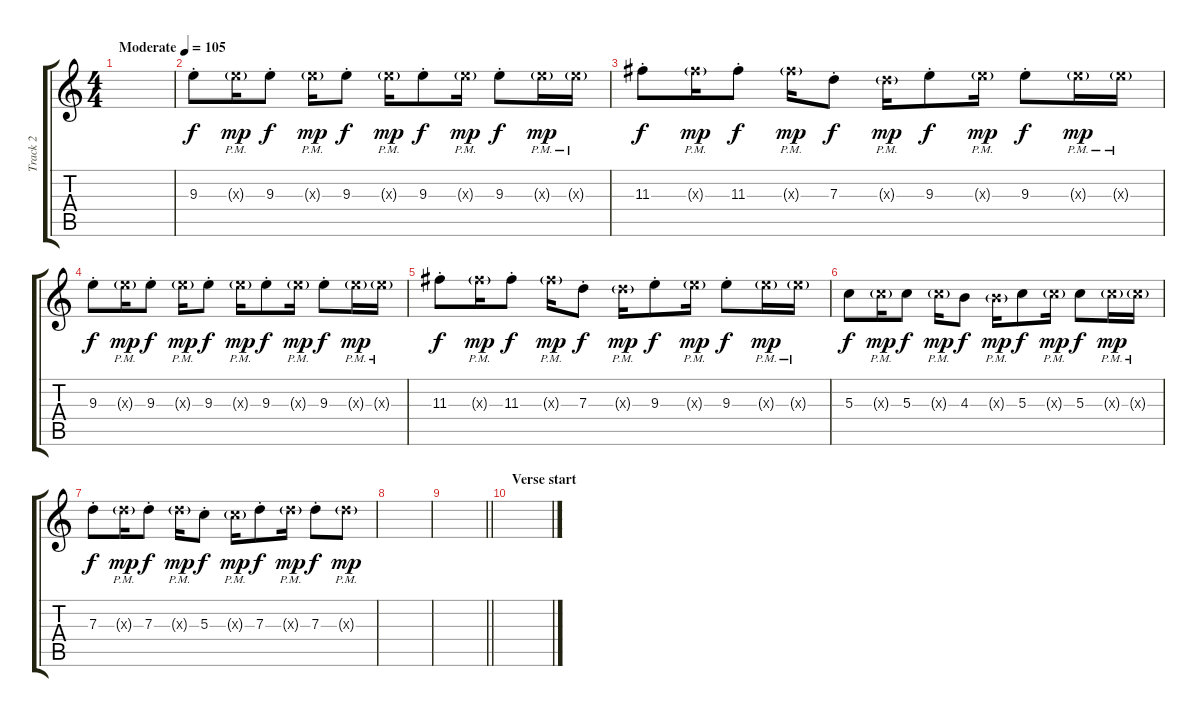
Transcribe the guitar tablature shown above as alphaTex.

\track ("Track 2" "Track 2") {instrument electricguitarjazz}
\staff {score tabs}
\tuning (E4 B3 G3 D3 A2 E2) {hide}
\ts (4 4)
\tempo (105 "Moderate")
\clef g2
\ks c
|
9.3{st}.8 9.3{g pm x}.16{dy mp} 9.3{st}.8{dy f} 9.3{g pm x}.16{dy mp} 9.3{st}.8{dy f} 9.3{g pm x}.16{dy mp} 9.3{st}.8{dy f} 9.3{g pm x}.16{dy mp} 9.3{st}.8{dy f} 9.3{g pm x}.16{dy mp} 9.3{g pm x}.16 |
11.3{st}.8{dy f} 11.3{g pm x}.16{dy mp} 11.3{st}.8{dy f} 11.3{g pm x}.16{dy mp} 7.3{st}.8{dy f} 7.3{g pm x}.16{dy mp} 9.3{st}.8{dy f} 9.3{g pm x}.16{dy mp} 9.3{st}.8{dy f} 9.3{g pm x}.16{dy mp} 9.3{g pm x}.16 |
9.3{st}.8{dy f} 9.3{g pm x}.16{dy mp} 9.3{st}.8{dy f} 9.3{g pm x}.16{dy mp} 9.3{st}.8{dy f} 9.3{g pm x}.16{dy mp} 9.3{st}.8{dy f} 9.3{g pm x}.16{dy mp} 9.3{st}.8{dy f} 9.3{g pm x}.16{dy mp} 9.3{g pm x}.16 |
11.3{st}.8{dy f} 11.3{g pm x}.16{dy mp} 11.3{st}.8{dy f} 11.3{g pm x}.16{dy mp} 7.3{st}.8{dy f} 7.3{g pm x}.16{dy mp} 9.3{st}.8{dy f} 9.3{g pm x}.16{dy mp} 9.3{st}.8{dy f} 9.3{g pm x}.16{dy mp} 9.3{g pm x}.16 |
5.3.8{dy f} 5.3{g pm x}.16{dy mp} 5.3.8{dy f} 5.3{g pm x}.16{dy mp} 4.3.8{dy f} 4.3{g pm x}.16{dy mp} 5.3.8{dy f} 5.3{g pm x}.16{dy mp} 5.3.8{dy f} 5.3{g pm x}.16{dy mp} 5.3{g pm x}.16 |
7.3{st}.8{dy f} 7.3{g pm x}.16{dy mp} 7.3{st}.8{dy f} 7.3{g pm x}.16{dy mp} 5.3{st}.8{dy f} 5.3{g pm x}.16{dy mp} 7.3{st}.8{dy f} 7.3{g pm x}.16{dy mp} 7.3{st}.8{dy f} 7.3{g pm x}.8{dy mp} |
|
\barLineRight lightlight
|
\section ("" "Verse start")
